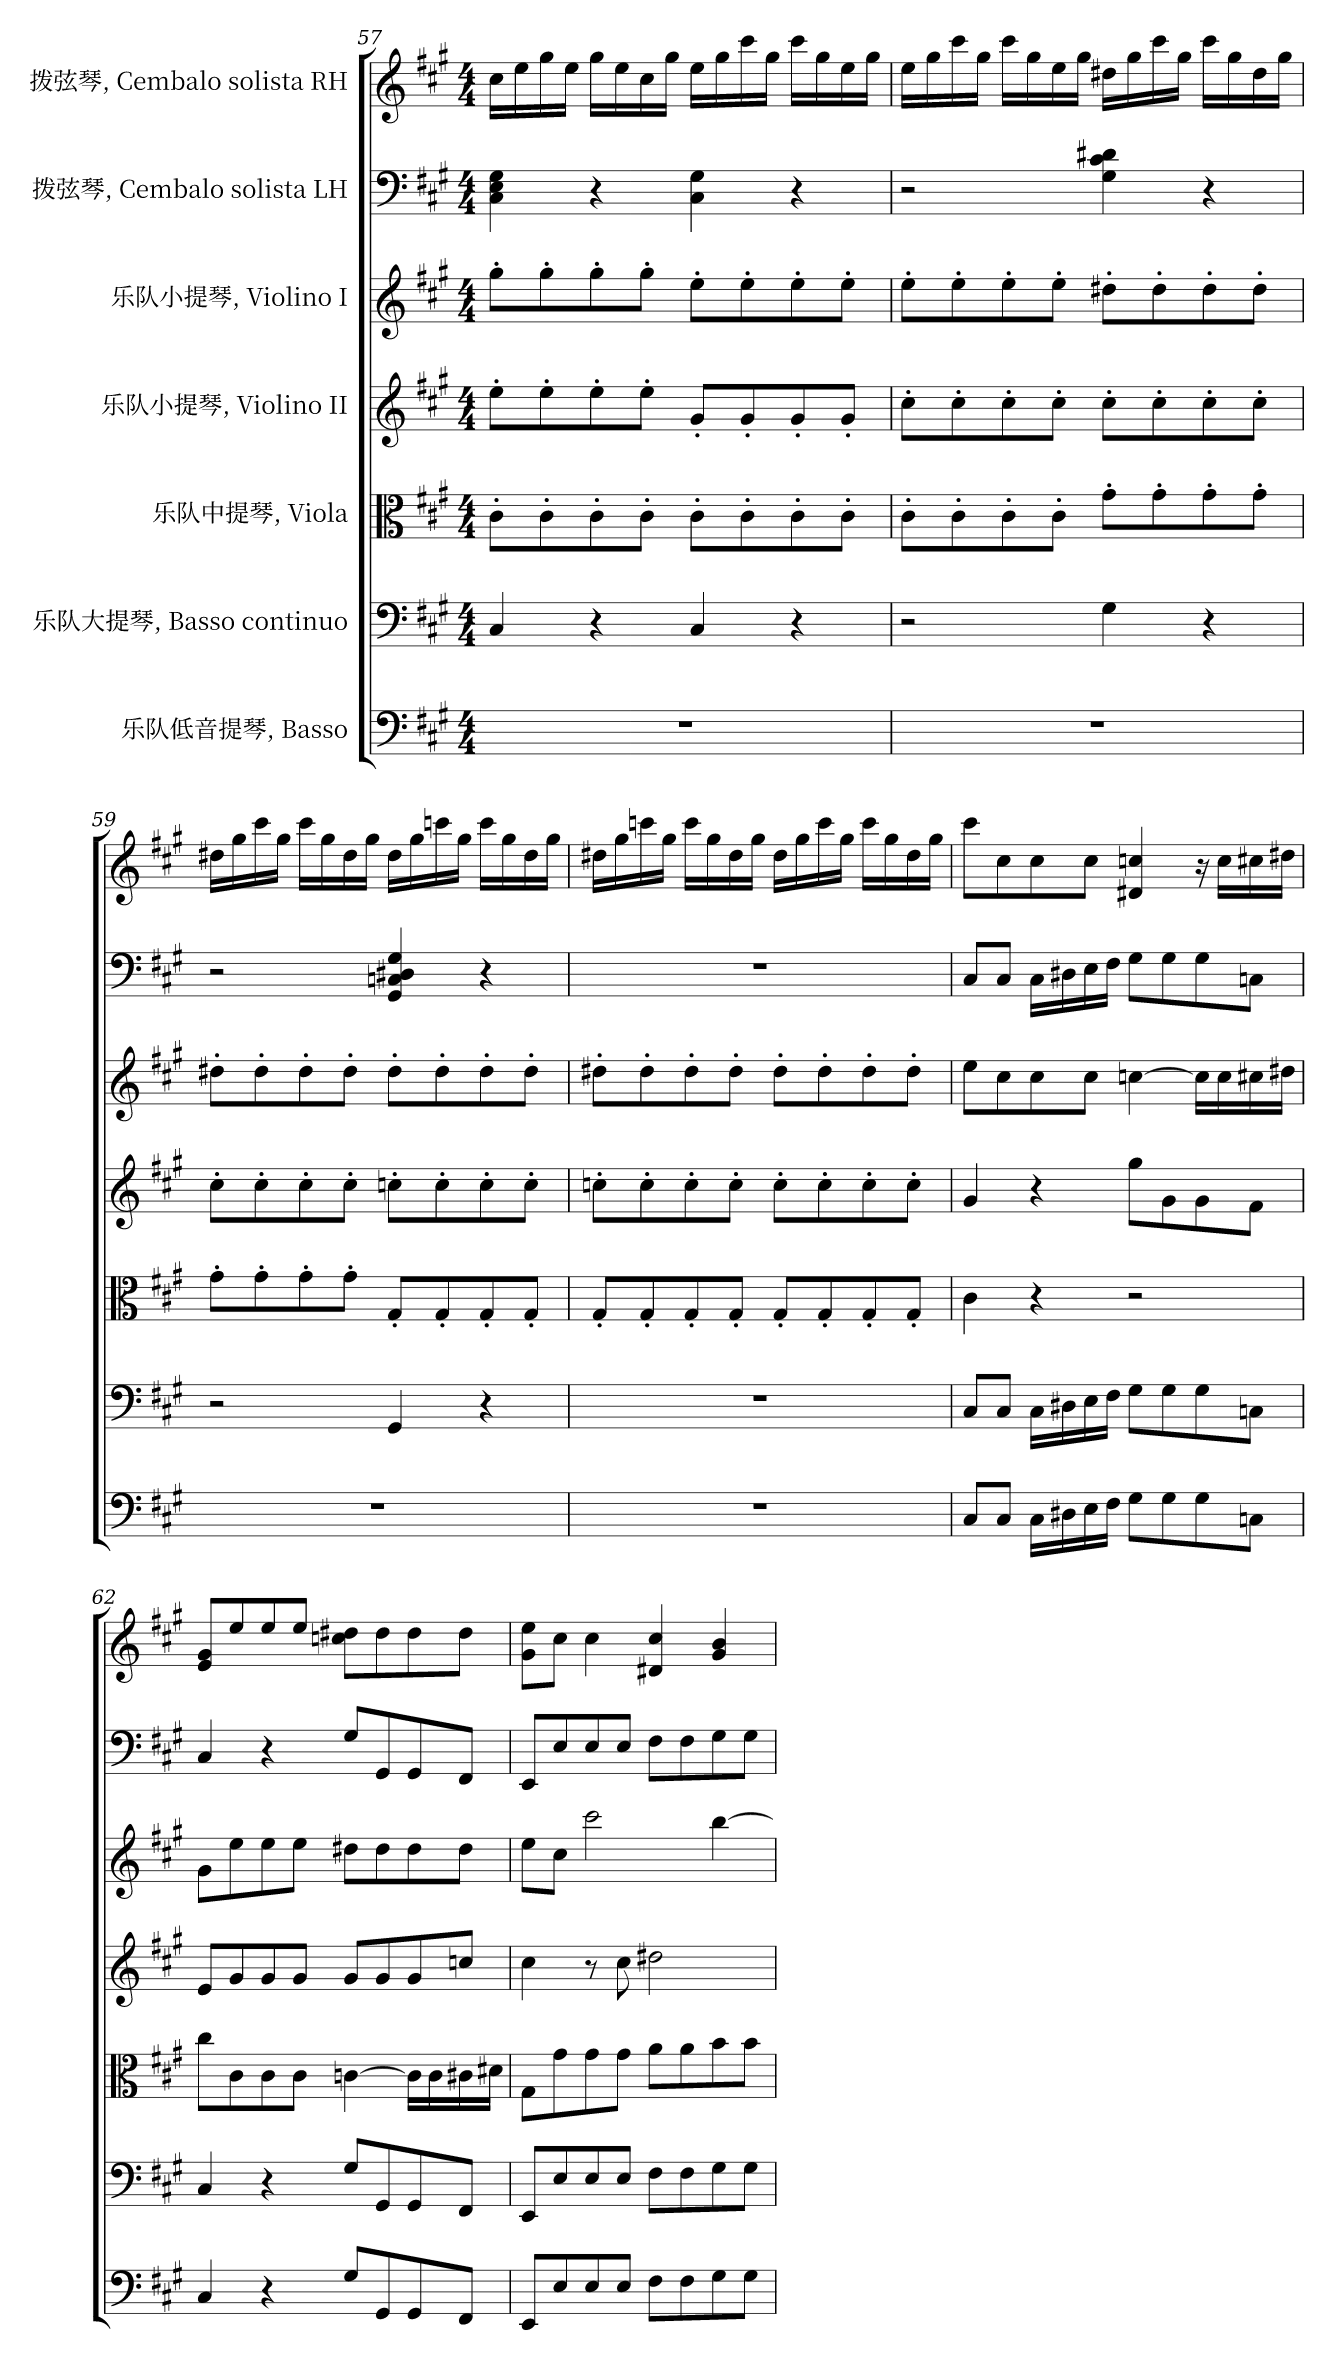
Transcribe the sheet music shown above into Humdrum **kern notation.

**kern	**kern	**kern	**kern	**kern	**kern	**kern
*part7	*part6	*part5	*part4	*part3	*part2	*part1
*staff7	*staff6	*staff5	*staff4	*staff3	*staff2	*staff1
*I"乐队低音提琴, Basso	*I"乐队大提琴, Basso continuo	*I"乐队中提琴, Viola	*I"乐队小提琴, Violino II	*I"乐队小提琴, Violino I	*I"拨弦琴, Cembalo solista LH	*I"拨弦琴, Cembalo solista RH
!!LO:PB:g=z
*clefF4	*clefF4	*clefC3	*clefG2	*clefG2	*clefF4	*clefG2
*ITrd7c12	*	*	*	*	*	*
*k[f#c#g#]	*k[f#c#g#]	*k[f#c#g#]	*k[f#c#g#]	*k[f#c#g#]	*k[f#c#g#]	*k[f#c#g#]
*M4/4	*M4/4	*M4/4	*M4/4	*M4/4	*M4/4	*M4/4
=57	=57	=57	=57	=57	=57	=57
1r	4C#/	8c#'\L	8ee'\L	8gg#'\L	4C#\ 4E\ 4G#\	16cc#\LL
.	.	.	.	.	.	16ee\
.	.	8c#'\	8ee'\	8gg#'\	.	16gg#\
.	.	.	.	.	.	16ee\JJ
.	4r	8c#'\	8ee'\	8gg#'\	4r	16gg#\LL
.	.	.	.	.	.	16ee\
.	.	8c#'\J	8ee'\J	8gg#'\J	.	16cc#\
.	.	.	.	.	.	16gg#\JJ
.	4C#/	8c#'\L	8g#'/L	8ee'\L	4C#\ 4G#\	16ee\LL
.	.	.	.	.	.	16gg#\
.	.	8c#'\	8g#'/	8ee'\	.	16ccc#\
.	.	.	.	.	.	16gg#\JJ
.	4r	8c#'\	8g#'/	8ee'\	4r	16ccc#\LL
.	.	.	.	.	.	16gg#\
.	.	8c#'\J	8g#'/J	8ee'\J	.	16ee\
.	.	.	.	.	.	16gg#\JJ
=58	=58	=58	=58	=58	=58	=58
1r	2r	8c#'\L	8cc#'\L	8ee'\L	2r	16ee\LL
.	.	.	.	.	.	16gg#\
.	.	8c#'\	8cc#'\	8ee'\	.	16ccc#\
.	.	.	.	.	.	16gg#\JJ
.	.	8c#'\	8cc#'\	8ee'\	.	16ccc#\LL
.	.	.	.	.	.	16gg#\
.	.	8c#'\J	8cc#'\J	8ee'\J	.	16ee\
.	.	.	.	.	.	16gg#\JJ
.	4G#\	8g#'\L	8cc#'\L	8dd#X'\L	4G#\ 4c#\ 4d#X\	16dd#X\LL
.	.	.	.	.	.	16gg#\
.	.	8g#'\	8cc#'\	8dd#'\	.	16ccc#\
.	.	.	.	.	.	16gg#\JJ
.	4r	8g#'\	8cc#'\	8dd#'\	4r	16ccc#\LL
.	.	.	.	.	.	16gg#\
.	.	8g#'\J	8cc#'\J	8dd#'\J	.	16dd#\
.	.	.	.	.	.	16gg#\JJ
!!LO:PB:g=z
=59	=59	=59	=59	=59	=59	=59
1r	2r	8g#'\L	8cc#'\L	8dd#X'\L	2r	16dd#X\LL
.	.	.	.	.	.	16gg#\
.	.	8g#'\	8cc#'\	8dd#'\	.	16ccc#\
.	.	.	.	.	.	16gg#\JJ
.	.	8g#'\	8cc#'\	8dd#'\	.	16ccc#\LL
.	.	.	.	.	.	16gg#\
.	.	8g#'\J	8cc#'\J	8dd#'\J	.	16dd#\
.	.	.	.	.	.	16gg#\JJ
.	4GG#/	8G#'/L	8ccn'\L	8dd#'\L	4GG#/ 4Cn/ 4D#X/ 4G#/	16dd#\LL
.	.	.	.	.	.	16gg#\
.	.	8G#'/	8cc'\	8dd#'\	.	16cccn\
.	.	.	.	.	.	16gg#\JJ
.	4r	8G#'/	8cc'\	8dd#'\	4r	16ccc\LL
.	.	.	.	.	.	16gg#\
.	.	8G#'/J	8cc'\J	8dd#'\J	.	16dd#\
.	.	.	.	.	.	16gg#\JJ
=60	=60	=60	=60	=60	=60	=60
1r	1r	8G#'/L	8ccn'\L	8dd#X'\L	1r	16dd#X\LL
.	.	.	.	.	.	16gg#\
.	.	8G#'/	8cc'\	8dd#'\	.	16cccn\
.	.	.	.	.	.	16gg#\JJ
.	.	8G#'/	8cc'\	8dd#'\	.	16ccc\LL
.	.	.	.	.	.	16gg#\
.	.	8G#'/J	8cc'\J	8dd#'\J	.	16dd#\
.	.	.	.	.	.	16gg#\JJ
.	.	8G#'/L	8cc'\L	8dd#'\L	.	16dd#\LL
.	.	.	.	.	.	16gg#\
.	.	8G#'/	8cc'\	8dd#'\	.	16ccc\
.	.	.	.	.	.	16gg#\JJ
.	.	8G#'/	8cc'\	8dd#'\	.	16ccc\LL
.	.	.	.	.	.	16gg#\
.	.	8G#'/J	8cc'\J	8dd#'\J	.	16dd#\
.	.	.	.	.	.	16gg#\JJ
!!LO:PB:g=z
=61	=61	=61	=61	=61	=61	=61
8CC#/L	8C#/L	4c#\	4g#/	8ee\L	8C#/L	8ccc#\L
8CC#/J	8C#/J	.	.	8cc#\	8C#/J	8cc#\
16CC#\LL	16C#\LL	4r	4r	8cc#\	16C#\LL	8cc#\
16DD#X\	16D#X\	.	.	.	16D#X\	.
16EE\	16E\	.	.	8cc#\J	16E\	8cc#\J
16FF#\JJ	16F#\JJ	.	.	.	16F#\JJ	.
8GG#\L	8G#\L	2r	8gg#\L	[4ccn\	8G#\L	4d#X/ 4ccn/
8GG#\	8G#\	.	8g#\	.	8G#\	.
8GG#\	8G#\	.	8g#\	16cc\LL]	8G#\	16r
.	.	.	.	16cc\	.	16cc\LL
8CCn\J	8Cn\J	.	8f#\J	16cc#X\	8Cn\J	16cc#X\
.	.	.	.	16dd#X\JJ	.	16dd#X\JJ
=62	=62	=62	=62	=62	=62	=62
4CC#/	4C#/	8cc#\L	8e/L	8g#\L	4C#/	8e/ 8g#/L
.	.	8c#\	8g#/	8ee\	.	8ee/
4r	4r	8c#\	8g#/	8ee\	4r	8ee/
.	.	8c#\J	8g#/J	8ee\J	.	8ee/J
8GG#/L	8G#/L	[4cn\	8g#/L	8dd#X\L	8G#/L	8ccn\ 8dd#X\L
8GGG#/	8GG#/	.	8g#/	8dd#\	8GG#/	8dd#\
8GGG#/	8GG#/	16c\LL]	8g#/	8dd#\	8GG#/	8dd#\
.	.	16c\	.	.	.	.
8FFF#/J	8FF#/J	16c#X\	8ccn/J	8dd#\J	8FF#/J	8dd#\J
.	.	16d#X\JJ	.	.	.	.
=63	=63	=63	=63	=63	=63	=63
8EEE/L	8EE/L	8G#\L	4cc#\	8ee\L	8EE/L	8g#\ 8ee\L
8EE/	8E/	8g#\	.	8cc#\J	8E/	8cc#\J
8EE/	8E/	8g#\	8r	2ccc#\	8E/	4cc#\
8EE/J	8E/J	8g#\J	8cc#\	.	8E/J	.
8FF#\L	8F#\L	8a\L	2dd#X\	.	8F#\L	4d#X/ 4cc#/
8FF#\	8F#\	8a\	.	.	8F#\	.
8GG#\	8G#\	8b\	.	[4bb\	8G#\	4g#/ 4b/
8GG#\J	8G#\J	8b\J	.	.	8G#\J	.
=	=	=	=	=	=	=
*-	*-	*-	*-	*-	*-	*-
